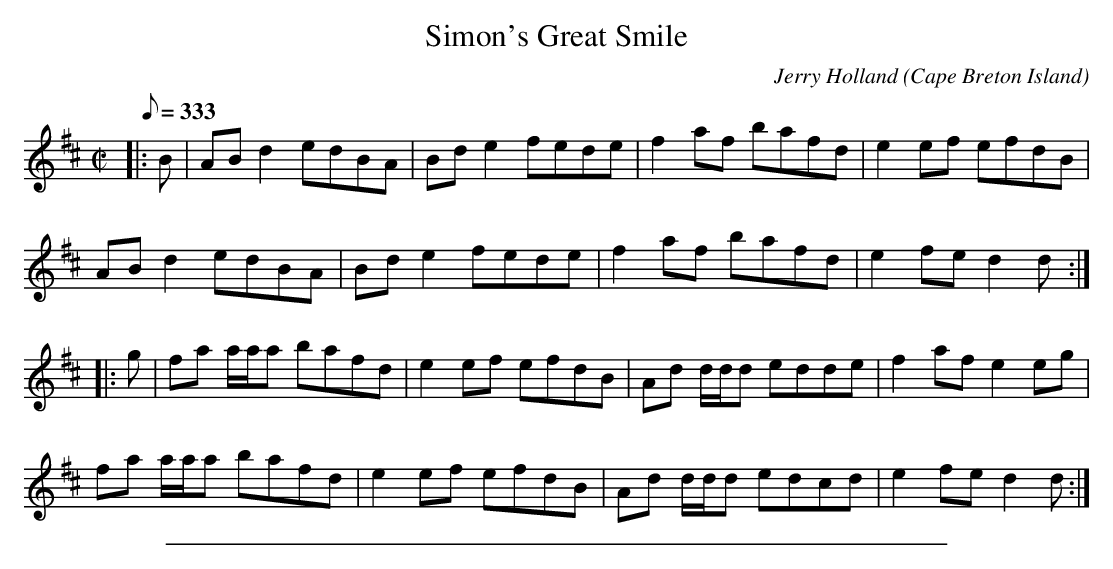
X:1
T: Simon's Great Smile
C:Jerry Holland
O:Cape Breton Island
L:1/8
Q:333
M:C|
K:D
|:B|AB d2 edBA|Bd e2 fede|f2 af bafd|e2 ef efdB|
AB d2 edBA|Bd e2 fede|f2 af bafd|e2 fe d2 d:|
|:g|fa a/a/a bafd|e2 ef efdB|Ad d/d/d edde|f2 af e2 eg|
fa a/a/a bafd|e2 ef efdB|Ad d/d/d edcd|e2 fe d2 d:|
